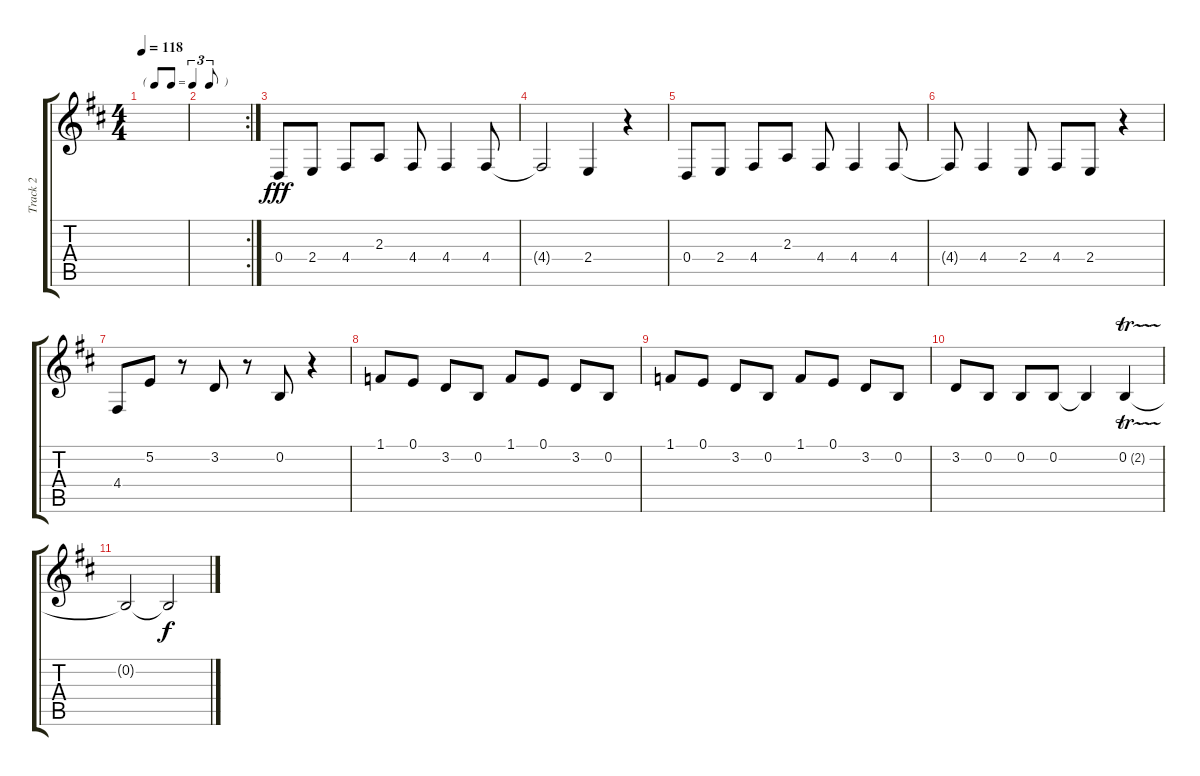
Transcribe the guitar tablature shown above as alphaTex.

\track ("Track 2" "Track 2") {instrument piccolo}
\staff {score tabs}
\tuning (E4 B3 G3 D3 A2 E2) {hide}
\ts (4 4)
\tf triplet8th
\tempo 118
\clef g2
\ks d
|
\rc 2
|
0.4.8{dy fff instrument tenorsax} 2.4.8 4.4.8 2.3.8 4.4.8 4.4.4 4.4.8 |
4.4{t}.2 2.4.4 r.4 |
0.4.8 2.4.8 4.4.8 2.3.8 4.4.8 4.4.4 4.4.8 |
4.4{t}.8 4.4.4 2.4.8 4.4.8 2.4.8 r.4 |
4.4.8 5.2.8 r.8 3.2.8 r.8 0.2.8 r.4 |
1.1.8 0.1.8 3.2.8 0.2.8 1.1.8 0.1.8 3.2.8 0.2.8 |
1.1.8 0.1.8 3.2.8 0.2.8 1.1.8 0.1.8 3.2.8 0.2.8 |
3.2.8 0.2.8 0.2.8 0.2.8 0.2{t}.4 0.2{tr (2 64)}.4 |
0.2{t}.2 0.2{t}.2{dy f}
